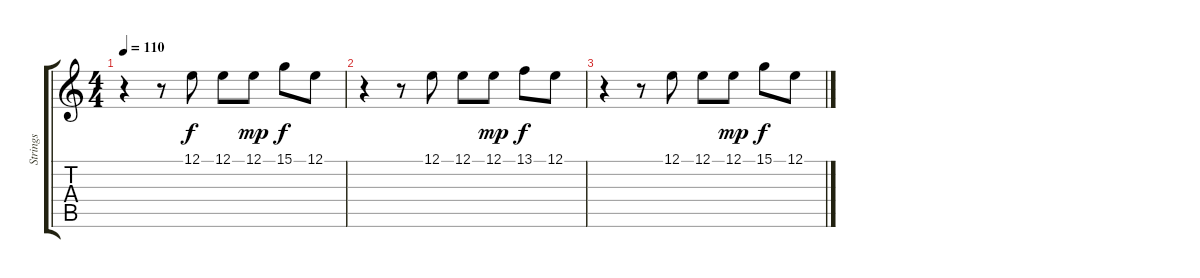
\track ("Strings" "Strings") {instrument orchestralharp}
\staff {score tabs}
\tuning (E4 B3 G3 D3 A2 E2) {hide}
\ts (4 4)
\tempo 110
\clef g2
\ks c
r.4{dy f} r.8 12.1.8 12.1.8 12.1.8{dy mp} 15.1.8{dy f} 12.1.8 |
r.4 r.8 12.1.8 12.1.8 12.1.8{dy mp} 13.1.8{dy f} 12.1.8 |
r.4 r.8 12.1.8 12.1.8 12.1.8{dy mp} 15.1.8{dy f} 12.1.8
